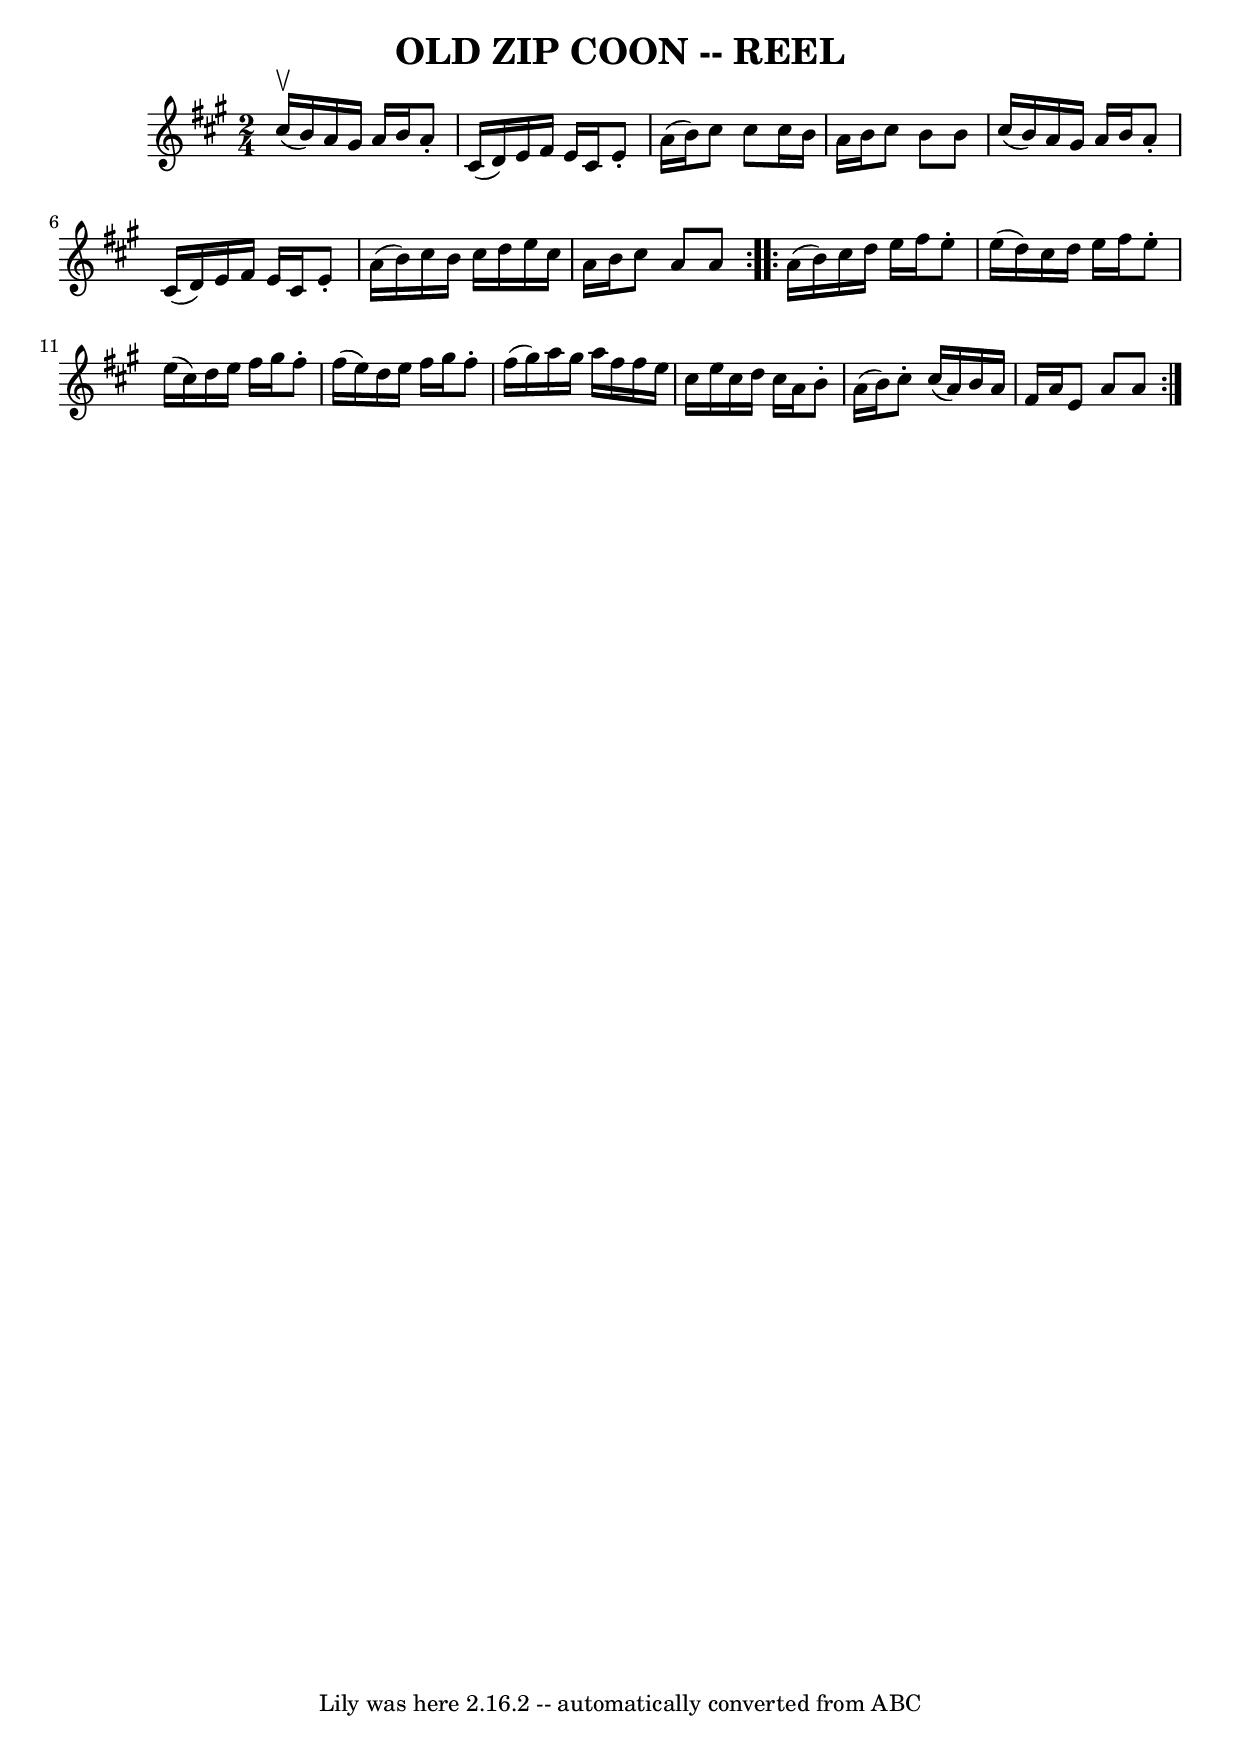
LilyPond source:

\version "2.16.2"
\include "Mammoth.ily"
\header {
  %% book = "Ryan's Mammoth Collection of Fiddle Tunes"
  crossRefNumber = "1"
  footnotes = "\\\\OLD ZIP COON. -- First couple down the outside and back  up  the centre,\\\\[second couple down  the centre and back up the outside at: same time.]\\\\First couple down the centre and back up the outside, [second couple down\\\\the outside and back up the centre at: same time.] First and second couples\\\\down the centre together, back.  -- First couple cast off, right and  left\\\\four."
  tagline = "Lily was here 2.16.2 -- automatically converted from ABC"
  title = "OLD ZIP COON -- REEL"

}
voicedefault =  {



  \repeat volta 2 {

    \time 2/4 
    \key a \major cis''16 (^\upbow b'16)   |
    a'16    
    gis'16 a'16 b'16 a'8 -. cis'16 (d'16)   |
    e'16    
    fis'16 e'16 cis'16 e'8 -. a'16 (b'16)   |
    cis''8    
    cis''8 cis''16 b'16 a'16 b'16    |
    cis''8 b'8 b'8    
    cis''16 (b'16)   |
    a'16 gis'16 a'16 b'16 a'8 -.   
    cis'16 (d'16)   |
    e'16 fis'16 e'16 cis'16 e'8 -.   
    a'16 (b'16)   |
    cis''16 b'16 cis''16 d''16 e''16    
    cis''16 a'16 b'16    |
    cis''8 a'8 a'8    
  }     

  \repeat volta 2 {
    a'16 (b'16)   |
    cis''16 d''16 e''16  
    fis''16 e''8 -. e''16 (d''16)   |
    cis''16 d''16    
    e''16 fis''16 e''8 -. e''16 (cis''16)   |
    d''16 e''16 
    fis''16 gis''16 fis''8 -. fis''16 (e''16)   |
    d''16   
    e''16 fis''16 gis''16 fis''8 -. fis''16 (gis''16)   |
    
    a''16 gis''16 a''16 fis''16 fis''16 e''16 cis''16 e''16 
    |
    cis''16 d''16 cis''16 a'16 b'8 -. a'16 (b'16) 
    |
    cis''8 -. cis''16 (a'16) b'16 a'16 fis'16 a'16  
    |
    e'8 a'8 a'8    
  }   

}

\score{
  <<

    \context Staff="default"
    {
      \voicedefault 
      
    }

  >>
  \layout {
    
  }
  \midi {
  }

}
